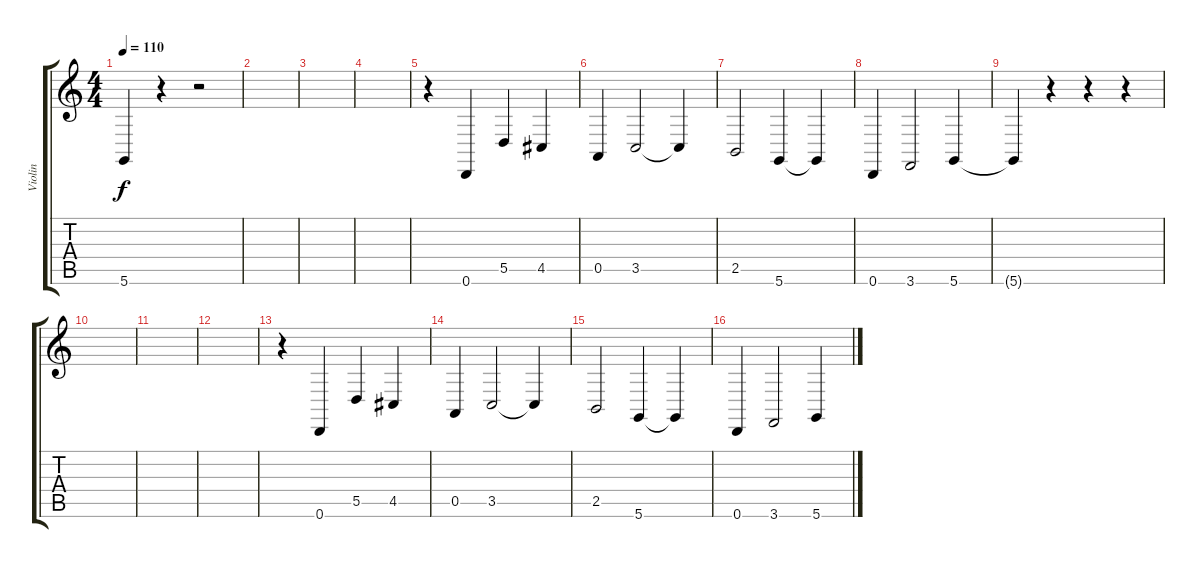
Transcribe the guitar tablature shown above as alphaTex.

\track ("Violin" "Violin") {instrument violin}
\staff {score tabs}
\tuning (E4 B3 G3 D3 A2 D2) {hide}
\ts (4 4)
\tempo 110
\clef g2
\ks c
5.6{t}.4{dy f} r.4 r.2 |
|
|
|
r.4 0.6.4 5.5.4 4.5.4 |
0.5.4 3.5.2 3.5{t}.4 |
2.5.2 5.6.4 5.6{t}.4 |
0.6.4 3.6.2 5.6.4 |
5.6{t}.4 r.4 r.4 r.4 |
|
|
|
r.4 0.6.4 5.5.4 4.5.4 |
0.5.4 3.5.2 3.5{t}.4 |
2.5.2 5.6.4 5.6{t}.4 |
0.6.4 3.6.2 5.6.4
